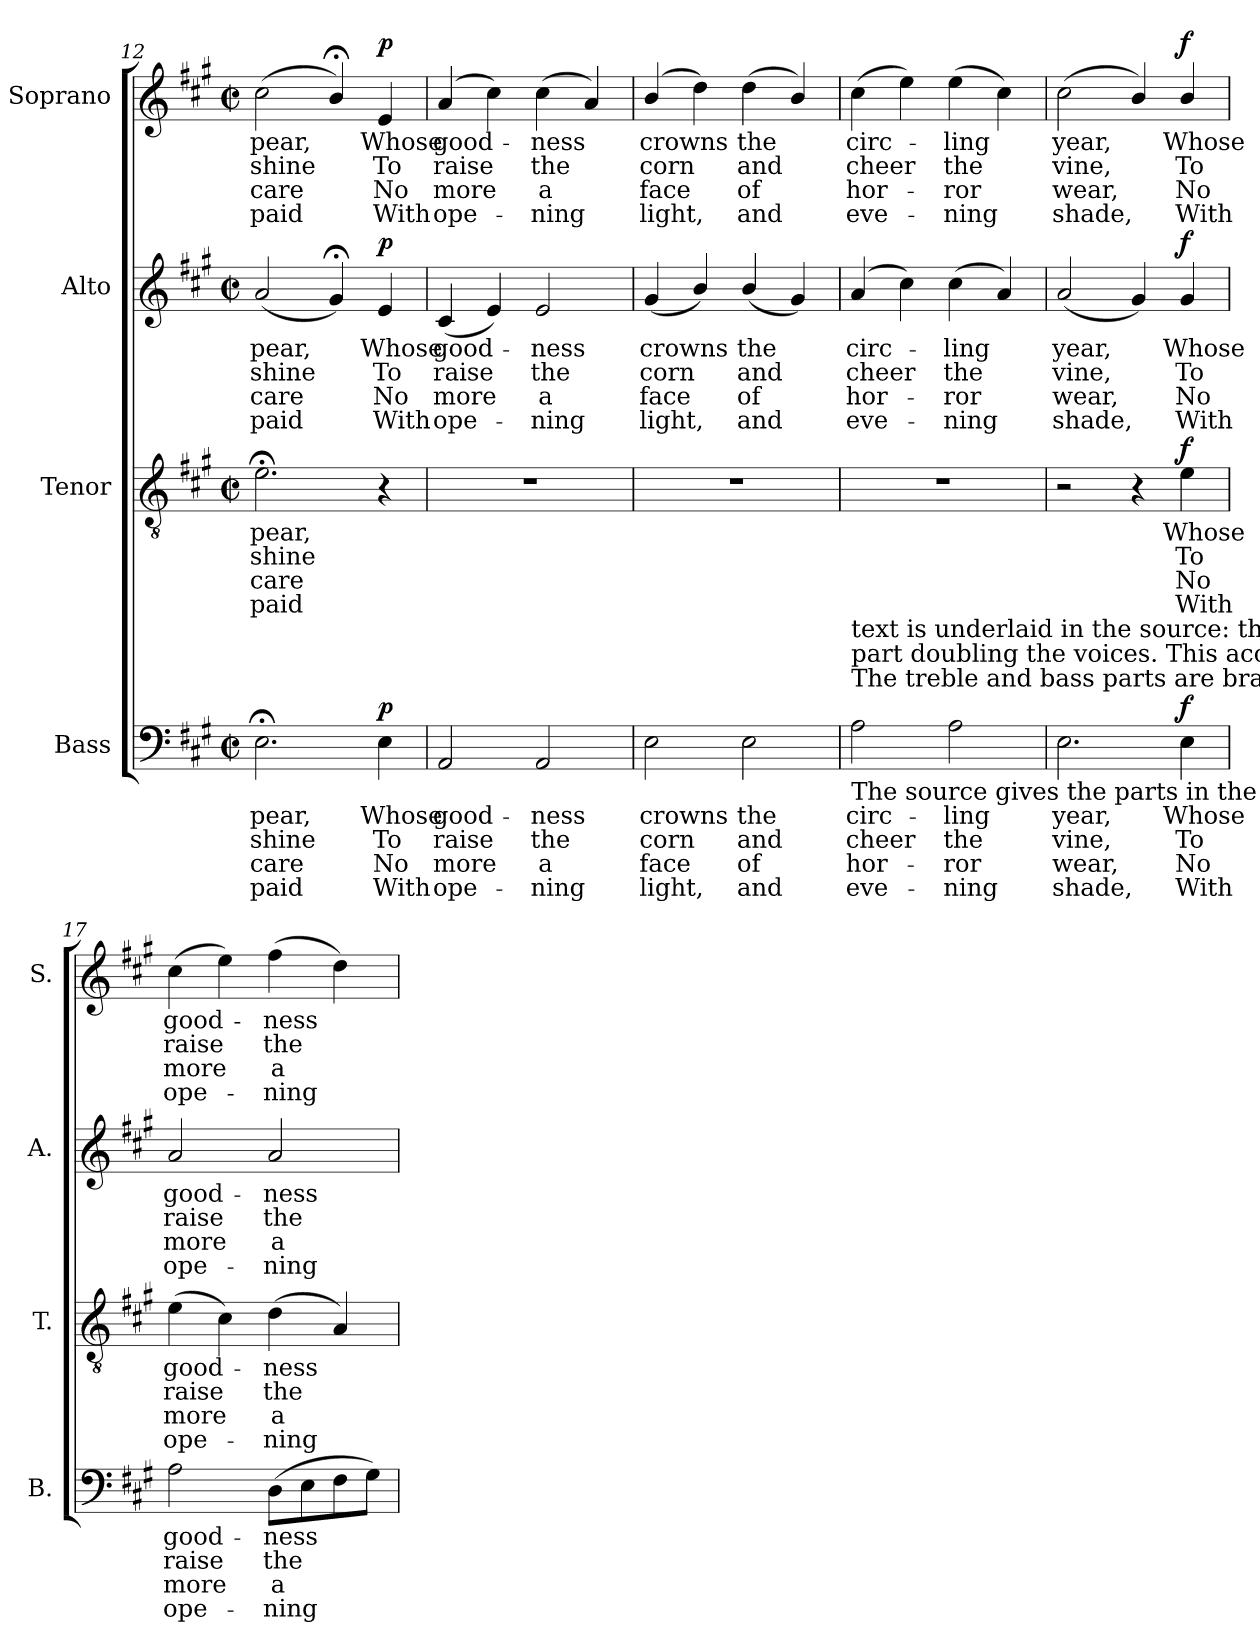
**kern	**text	**text	**text	**text	**dynam	**kern	**text	**text	**text	**text	**dynam	**kern	**text	**text	**text	**text	**dynam	**kern	**text	**text	**text	**text	**dynam
*part4	*part4	*part4	*part4	*part4	*part4	*part3	*part3	*part3	*part3	*part3	*part3	*part2	*part2	*part2	*part2	*part2	*part2	*part1	*part1	*part1	*part1	*part1	*part1
*staff4	*staff4	*staff4	*staff4	*staff4	*staff4	*staff3	*staff3	*staff3	*staff3	*staff3	*staff3	*staff2	*staff2	*staff2	*staff2	*staff2	*staff2	*staff1	*staff1	*staff1	*staff1	*staff1	*staff1
*I"Bass	*	*	*	*	*	*I"Tenor	*	*	*	*	*	*I"Alto	*	*	*	*	*	*I"Soprano	*	*	*	*	*
*I'B.	*	*	*	*	*	*I'T.	*	*	*	*	*	*I'A.	*	*	*	*	*	*I'S.	*	*	*	*	*
*clefF4	*	*	*	*	*	*clefGv2	*	*	*	*	*	*clefG2	*	*	*	*	*	*clefG2	*	*	*	*	*
*	*	*	*	*	*	*ITrd7c12	*	*	*	*	*	*	*	*	*	*	*	*	*	*	*	*	*
*k[f#c#g#]	*	*	*	*	*	*k[f#c#g#]	*	*	*	*	*	*k[f#c#g#]	*	*	*	*	*	*k[f#c#g#]	*	*	*	*	*
*A:	*	*	*	*	*	*A:	*	*	*	*	*	*A:	*	*	*	*	*	*A:	*	*	*	*	*
*M2/2	*	*	*	*	*	*M2/2	*	*	*	*	*	*M2/2	*	*	*	*	*	*M2/2	*	*	*	*	*
*met(c|)	*	*	*	*	*	*met(c|)	*	*	*	*	*	*met(c|)	*	*	*	*	*	*met(c|)	*	*	*	*	*
=12	=12	=12	=12	=12	=12	=12	=12	=12	=12	=12	=12	=12	=12	=12	=12	=12	=12	=12	=12	=12	=12	=12	=12
!	!LO:LY:b:color=#000000	!LO:LY:b:color=#000000	!LO:LY:b:color=#000000	!LO:LY:b:color=#000000	!	!	!	!	!	!	!	!	!	!	!	!	!	!	!	!	!	!	!
!	!	!	!	!	!	!	!LO:LY:b:color=#000000	!LO:LY:b:color=#000000	!LO:LY:b:color=#000000	!LO:LY:b:color=#000000	!	!	!	!	!	!	!	!	!	!	!	!	!
!	!	!	!	!	!	!	!	!	!	!	!	!	!LO:LY:b:color=#000000	!LO:LY:b:color=#000000	!LO:LY:b:color=#000000	!LO:LY:b:color=#000000	!	!	!	!	!	!	!
!	!	!	!	!	!	!	!	!	!	!	!	!	!	!	!	!	!	!	!LO:LY:b:color=#000000	!LO:LY:b:color=#000000	!LO:LY:b:color=#000000	!LO:LY:b:color=#000000	!
2.E;i\	-pear,	shine	care	paid	.	2.E;i\	-pear,	shine	care	paid	.	(2ai/	-pear,	shine	care	paid	.	(2cc#i\	-pear,	shine	care	paid	.
.	.	.	.	.	.	.	.	.	.	.	.	4g#;i/)	.	.	.	.	.	4b;i/)	.	.	.	.	.
!	!LO:LY:b:color=#000000	!LO:LY:b:color=#000000	!LO:LY:b:color=#000000	!LO:LY:b:color=#000000	!	!	!	!	!	!	!	!	!	!	!	!	!	!	!	!	!	!	!
!	!	!	!	!	!	!	!	!	!	!	!	!	!LO:LY:b:color=#000000	!LO:LY:b:color=#000000	!LO:LY:b:color=#000000	!LO:LY:b:color=#000000	!	!	!	!	!	!	!
!	!	!	!	!	!	!	!	!	!	!	!	!	!	!	!	!	!	!	!LO:LY:b:color=#000000	!LO:LY:b:color=#000000	!LO:LY:b:color=#000000	!LO:LY:b:color=#000000	!
4Ei\	Whose	To	No	With	p	4r	.	.	.	.	.	4ei/	Whose	To	No	With	p	4ei/	Whose	To	No	With	p
=13	=13	=13	=13	=13	=13	=13	=13	=13	=13	=13	=13	=13	=13	=13	=13	=13	=13	=13	=13	=13	=13	=13	=13
!	!LO:LY:b:color=#000000	!LO:LY:b:color=#000000	!LO:LY:b:color=#000000	!LO:LY:b:color=#000000	!	!	!	!	!	!	!	!	!	!	!	!	!	!	!	!	!	!	!
!	!	!	!	!	!	!	!	!	!	!	!	!	!LO:LY:b:color=#000000	!LO:LY:b:color=#000000	!LO:LY:b:color=#000000	!LO:LY:b:color=#000000	!	!	!	!	!	!	!
!	!	!	!	!	!	!	!	!	!	!	!	!	!	!	!	!	!	!	!LO:LY:b:color=#000000	!LO:LY:b:color=#000000	!LO:LY:b:color=#000000	!LO:LY:b:color=#000000	!
2AAi/	good-	raise	-more	ope-	.	1r	.	.	.	.	.	(4c#i/	good-	raise	more	ope-	.	(4ai/	good-	raise	more	ope-	.
.	.	.	.	.	.	.	.	.	.	.	.	4ei/)	.	.	.	.	.	4cc#i\)	.	.	.	.	.
!	!LO:LY:b:color=#000000	!LO:LY:b:color=#000000	!LO:LY:b:color=#000000	!LO:LY:b:color=#000000	!	!	!	!	!	!	!	!	!	!	!	!	!	!	!	!	!	!	!
!	!	!	!	!	!	!	!	!	!	!	!	!	!LO:LY:b:color=#000000	!LO:LY:b:color=#000000	!LO:LY:b:color=#000000	!LO:LY:b:color=#000000	!	!	!	!	!	!	!
!	!	!	!	!	!	!	!	!	!	!	!	!	!	!	!	!	!	!	!LO:LY:b:color=#000000	!LO:LY:b:color=#000000	!LO:LY:b:color=#000000	!LO:LY:b:color=#000000	!
2AAi/	-ness	the	a	ning	.	.	.	.	.	.	.	2ei/	-ness	the	-a	ning	.	(4cc#i\	-ness	the	-a	ning	.
.	.	.	.	.	.	.	.	.	.	.	.	.	.	.	.	.	.	4ai/)	.	.	.	.	.
=14	=14	=14	=14	=14	=14	=14	=14	=14	=14	=14	=14	=14	=14	=14	=14	=14	=14	=14	=14	=14	=14	=14	=14
!	!LO:LY:b:color=#000000	!LO:LY:b:color=#000000	!LO:LY:b:color=#000000	!LO:LY:b:color=#000000	!	!	!	!	!	!	!	!	!	!	!	!	!	!	!	!	!	!	!
!	!	!	!	!	!	!	!	!	!	!	!	!	!LO:LY:b:color=#000000	!LO:LY:b:color=#000000	!LO:LY:b:color=#000000	!LO:LY:b:color=#000000	!	!	!	!	!	!	!
!	!	!	!	!	!	!	!	!	!	!	!	!	!	!	!	!	!	!	!LO:LY:b:color=#000000	!LO:LY:b:color=#000000	!LO:LY:b:color=#000000	!LO:LY:b:color=#000000	!
2Ei\	crowns	corn	face	light,	.	1r	.	.	.	.	.	(4g#i/	crowns	corn	face	light,	.	(4bi/	crowns	corn	face	light,	.
.	.	.	.	.	.	.	.	.	.	.	.	4bi/)	.	.	.	.	.	4ddi\)	.	.	.	.	.
!	!LO:LY:b:color=#000000	!LO:LY:b:color=#000000	!LO:LY:b:color=#000000	!LO:LY:b:color=#000000	!	!	!	!	!	!	!	!	!	!	!	!	!	!	!	!	!	!	!
!	!	!	!	!	!	!	!	!	!	!	!	!	!LO:LY:b:color=#000000	!LO:LY:b:color=#000000	!LO:LY:b:color=#000000	!LO:LY:b:color=#000000	!	!	!	!	!	!	!
!	!	!	!	!	!	!	!	!	!	!	!	!	!	!	!	!	!	!	!LO:LY:b:color=#000000	!LO:LY:b:color=#000000	!LO:LY:b:color=#000000	!LO:LY:b:color=#000000	!
2Ei\	the	and	of	and	.	.	.	.	.	.	.	(4bi/	the	and	of	and	.	(4ddi\	the	and	of	and	.
.	.	.	.	.	.	.	.	.	.	.	.	4g#i/)	.	.	.	.	.	4bi/)	.	.	.	.	.
!!LO:PB:g=z
=15	=15	=15	=15	=15	=15	=15	=15	=15	=15	=15	=15	=15	=15	=15	=15	=15	=15	=15	=15	=15	=15	=15	=15
!	!LO:LY:b:color=#000000	!LO:LY:b:color=#000000	!LO:LY:b:color=#000000	!LO:LY:b:color=#000000	!	!	!	!	!	!	!	!	!	!	!	!	!	!	!	!	!	!	!
!	!	!	!	!	!	!	!	!	!	!	!	!	!LO:LY:b:color=#000000	!LO:LY:b:color=#000000	!LO:LY:b:color=#000000	!LO:LY:b:color=#000000	!	!	!	!	!	!	!
!LO:TX:b:t=The source gives the parts in the order Tenor - Alto - Treble - Bass (labelled as such in the first piece in the book).	!	!	!	!	!	!	!	!	!	!	!	!	!	!	!	!	!	!	!	!	!	!	!
!LO:TX:t=The treble and bass parts are bracketed together, with small notes between them to fill in the harmony of a keyboard	!	!	!	!	!	!	!	!	!	!	!	!	!	!	!	!	!	!	!	!	!	!	!
!LO:TX:t=part doubling the voices. This accompaniment has been omitted from the present edition. Only the first verse of the	!	!	!	!	!	!	!	!	!	!	!	!	!	!	!	!	!	!	!	!	!	!	!
!LO:TX:t=text is underlaid in the source&colon; three subsequent verses have been added editorially.	!	!	!	!	!	!	!	!	!	!	!	!	!	!	!	!	!	!	!	!	!	!	!
!	!	!	!	!	!	!	!	!	!	!	!	!	!	!	!	!	!	!	!LO:LY:b:color=#000000	!LO:LY:b:color=#000000	!LO:LY:b:color=#000000	!LO:LY:b:color=#000000	!
2Ai\	circ-	cheer	hor-	-eve-	.	1r	.	.	.	.	.	(4ai/	circ-	cheer	hor-	-eve-	.	(4cc#i\	circ-	cheer	hor-	-eve-	.
.	.	.	.	.	.	.	.	.	.	.	.	4cc#i\)	.	.	.	.	.	4eei\)	.	.	.	.	.
!	!LO:LY:b:color=#000000	!LO:LY:b:color=#000000	!LO:LY:b:color=#000000	!LO:LY:b:color=#000000	!	!	!	!	!	!	!	!	!	!	!	!	!	!	!	!	!	!	!
!	!	!	!	!	!	!	!	!	!	!	!	!	!LO:LY:b:color=#000000	!LO:LY:b:color=#000000	!LO:LY:b:color=#000000	!LO:LY:b:color=#000000	!	!	!	!	!	!	!
!	!	!	!	!	!	!	!	!	!	!	!	!	!	!	!	!	!	!	!LO:LY:b:color=#000000	!LO:LY:b:color=#000000	!LO:LY:b:color=#000000	!LO:LY:b:color=#000000	!
2Ai\	-ling	the	-ror	ning	.	.	.	.	.	.	.	(4cc#i\	-ling	the	-ror	ning	.	(4eei\	-ling	the	-ror	ning	.
.	.	.	.	.	.	.	.	.	.	.	.	4ai/)	.	.	.	.	.	4cc#i\)	.	.	.	.	.
=16	=16	=16	=16	=16	=16	=16	=16	=16	=16	=16	=16	=16	=16	=16	=16	=16	=16	=16	=16	=16	=16	=16	=16
!	!LO:LY:b:color=#000000	!LO:LY:b:color=#000000	!LO:LY:b:color=#000000	!LO:LY:b:color=#000000	!	!	!	!	!	!	!	!	!	!	!	!	!	!	!	!	!	!	!
!	!	!	!	!	!	!	!	!	!	!	!	!	!LO:LY:b:color=#000000	!LO:LY:b:color=#000000	!LO:LY:b:color=#000000	!LO:LY:b:color=#000000	!	!	!	!	!	!	!
!	!	!	!	!	!	!	!	!	!	!	!	!	!	!	!	!	!	!	!LO:LY:b:color=#000000	!LO:LY:b:color=#000000	!LO:LY:b:color=#000000	!LO:LY:b:color=#000000	!
2.Ei\	year,	vine,	wear,	shade,	.	2r	.	.	.	.	.	(2ai/	year,	vine,	wear,	shade,	.	(2cc#i\	year,	vine,	wear,	shade,	.
.	.	.	.	.	.	4r	.	.	.	.	.	4g#i/)	.	.	.	.	.	4bi/)	.	.	.	.	.
!	!LO:LY:b:color=#000000	!LO:LY:b:color=#000000	!LO:LY:b:color=#000000	!LO:LY:b:color=#000000	!	!	!	!	!	!	!	!	!	!	!	!	!	!	!	!	!	!	!
!	!	!	!	!	!	!	!LO:LY:b:color=#000000	!LO:LY:b:color=#000000	!LO:LY:b:color=#000000	!LO:LY:b:color=#000000	!	!	!	!	!	!	!	!	!	!	!	!	!
!	!	!	!	!	!	!	!	!	!	!	!	!	!LO:LY:b:color=#000000	!LO:LY:b:color=#000000	!LO:LY:b:color=#000000	!LO:LY:b:color=#000000	!	!	!	!	!	!	!
!	!	!	!	!	!	!	!	!	!	!	!	!	!	!	!	!	!	!	!LO:LY:b:color=#000000	!LO:LY:b:color=#000000	!LO:LY:b:color=#000000	!LO:LY:b:color=#000000	!
4Ei\	Whose	To	No	With	f	4Ei\	Whose	To	No	With	f	4g#i/	Whose	To	No	With	f	4bi/	Whose	To	No	With	f
=17	=17	=17	=17	=17	=17	=17	=17	=17	=17	=17	=17	=17	=17	=17	=17	=17	=17	=17	=17	=17	=17	=17	=17
!	!LO:LY:b:color=#000000	!LO:LY:b:color=#000000	!LO:LY:b:color=#000000	!LO:LY:b:color=#000000	!	!	!	!	!	!	!	!	!	!	!	!	!	!	!	!	!	!	!
!	!	!	!	!	!	!	!LO:LY:b:color=#000000	!LO:LY:b:color=#000000	!LO:LY:b:color=#000000	!LO:LY:b:color=#000000	!	!	!	!	!	!	!	!	!	!	!	!	!
!	!	!	!	!	!	!	!	!	!	!	!	!	!LO:LY:b:color=#000000	!LO:LY:b:color=#000000	!LO:LY:b:color=#000000	!LO:LY:b:color=#000000	!	!	!	!	!	!	!
!	!	!	!	!	!	!	!	!	!	!	!	!	!	!	!	!	!	!	!LO:LY:b:color=#000000	!LO:LY:b:color=#000000	!LO:LY:b:color=#000000	!LO:LY:b:color=#000000	!
2Ai\	good-	raise	-more	ope-	.	(4Ei\	good-	raise	more	ope-	.	2ai/	good-	raise	-more	ope-	.	(4cc#i\	good-	raise	more	ope-	.
.	.	.	.	.	.	4C#i\)	.	.	.	.	.	.	.	.	.	.	.	4eei\)	.	.	.	.	.
!	!LO:LY:b:color=#000000	!LO:LY:b:color=#000000	!LO:LY:b:color=#000000	!LO:LY:b:color=#000000	!	!	!	!	!	!	!	!	!	!	!	!	!	!	!	!	!	!	!
!	!	!	!	!	!	!	!LO:LY:b:color=#000000	!LO:LY:b:color=#000000	!LO:LY:b:color=#000000	!LO:LY:b:color=#000000	!	!	!	!	!	!	!	!	!	!	!	!	!
!	!	!	!	!	!	!	!	!	!	!	!	!	!LO:LY:b:color=#000000	!LO:LY:b:color=#000000	!LO:LY:b:color=#000000	!LO:LY:b:color=#000000	!	!	!	!	!	!	!
!	!	!	!	!	!	!	!	!	!	!	!	!	!	!	!	!	!	!	!LO:LY:b:color=#000000	!LO:LY:b:color=#000000	!LO:LY:b:color=#000000	!LO:LY:b:color=#000000	!
(8Di\L	-ness	the	a	ning	.	(4Di\	-ness	the	-a	ning	.	2ai/	-ness	the	a	ning	.	(4ff#i\	-ness	the	-a	ning	.
8Ei\	.	.	.	.	.	.	.	.	.	.	.	.	.	.	.	.	.	.	.	.	.	.	.
8F#i\	.	.	.	.	.	4AAi/)	.	.	.	.	.	.	.	.	.	.	.	4ddi\)	.	.	.	.	.
8G#i\J)	.	.	.	.	.	.	.	.	.	.	.	.	.	.	.	.	.	.	.	.	.	.	.
=	=	=	=	=	=	=	=	=	=	=	=	=	=	=	=	=	=	=	=	=	=	=	=
*-	*-	*-	*-	*-	*-	*-	*-	*-	*-	*-	*-	*-	*-	*-	*-	*-	*-	*-	*-	*-	*-	*-	*-
